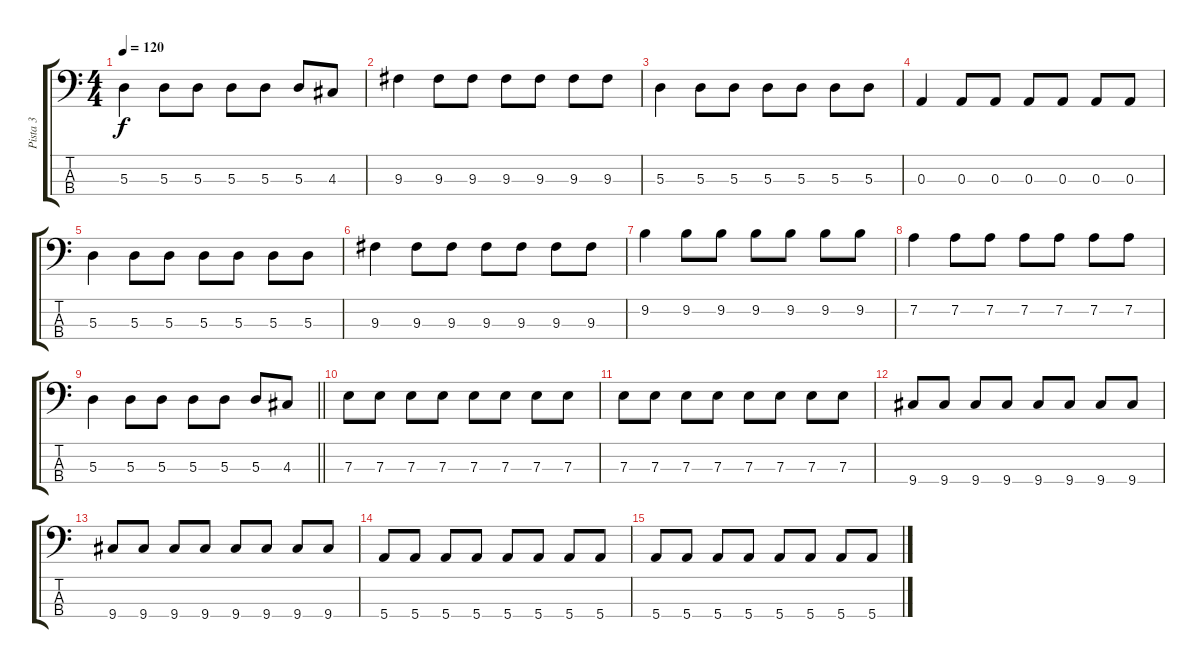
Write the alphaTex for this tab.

\track ("Pista 3" "Pista 3") {instrument electricbassfinger}
\staff {score tabs}
\tuning (G2 D2 A1 E1) {hide}
\ts (4 4)
\tempo 120
\clef f4
\ks c
5.3.4{dy f} 5.3.8 5.3.8 5.3.8 5.3.8 5.3.8 4.3.8 |
9.3.4 9.3.8 9.3.8 9.3.8 9.3.8 9.3.8 9.3.8 |
5.3.4 5.3.8 5.3.8 5.3.8 5.3.8 5.3.8 5.3.8 |
0.3.4 0.3.8 0.3.8 0.3.8 0.3.8 0.3.8 0.3.8 |
5.3.4 5.3.8 5.3.8 5.3.8 5.3.8 5.3.8 5.3.8 |
9.3.4 9.3.8 9.3.8 9.3.8 9.3.8 9.3.8 9.3.8 |
9.2.4 9.2.8 9.2.8 9.2.8 9.2.8 9.2.8 9.2.8 |
7.2.4 7.2.8 7.2.8 7.2.8 7.2.8 7.2.8 7.2.8 |
\barLineRight lightlight
5.3.4 5.3.8 5.3.8 5.3.8 5.3.8 5.3.8 4.3.8 |
7.3.8 7.3.8 7.3.8 7.3.8 7.3.8 7.3.8 7.3.8 7.3.8 |
7.3.8 7.3.8 7.3.8 7.3.8 7.3.8 7.3.8 7.3.8 7.3.8 |
9.4.8 9.4.8 9.4.8 9.4.8 9.4.8 9.4.8 9.4.8 9.4.8 |
9.4.8 9.4.8 9.4.8 9.4.8 9.4.8 9.4.8 9.4.8 9.4.8 |
5.4.8 5.4.8 5.4.8 5.4.8 5.4.8 5.4.8 5.4.8 5.4.8 |
5.4.8 5.4.8 5.4.8 5.4.8 5.4.8 5.4.8 5.4.8 5.4.8
